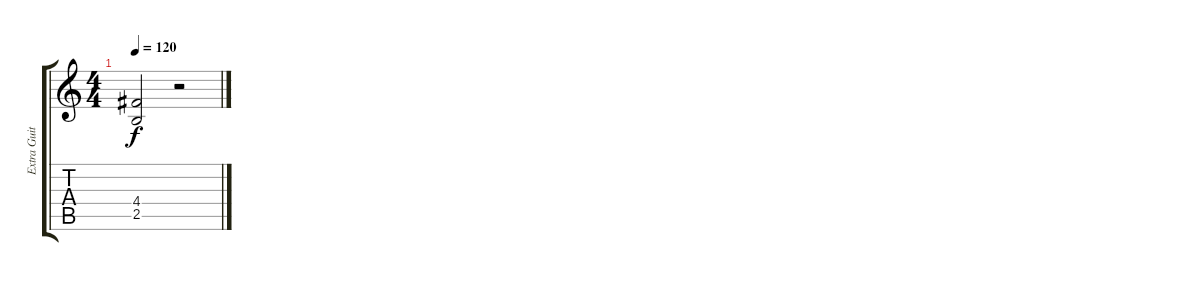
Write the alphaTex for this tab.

\track ("Extra Guitar" "Extra Guit") {instrument distortionguitar}
\staff {score tabs}
\tuning (E4 B3 G3 D3 A2 E2) {hide}
\ts (4 4)
\tempo 120
\clef g2
\ks c
(4.4 2.5).2{dy f} r.2
